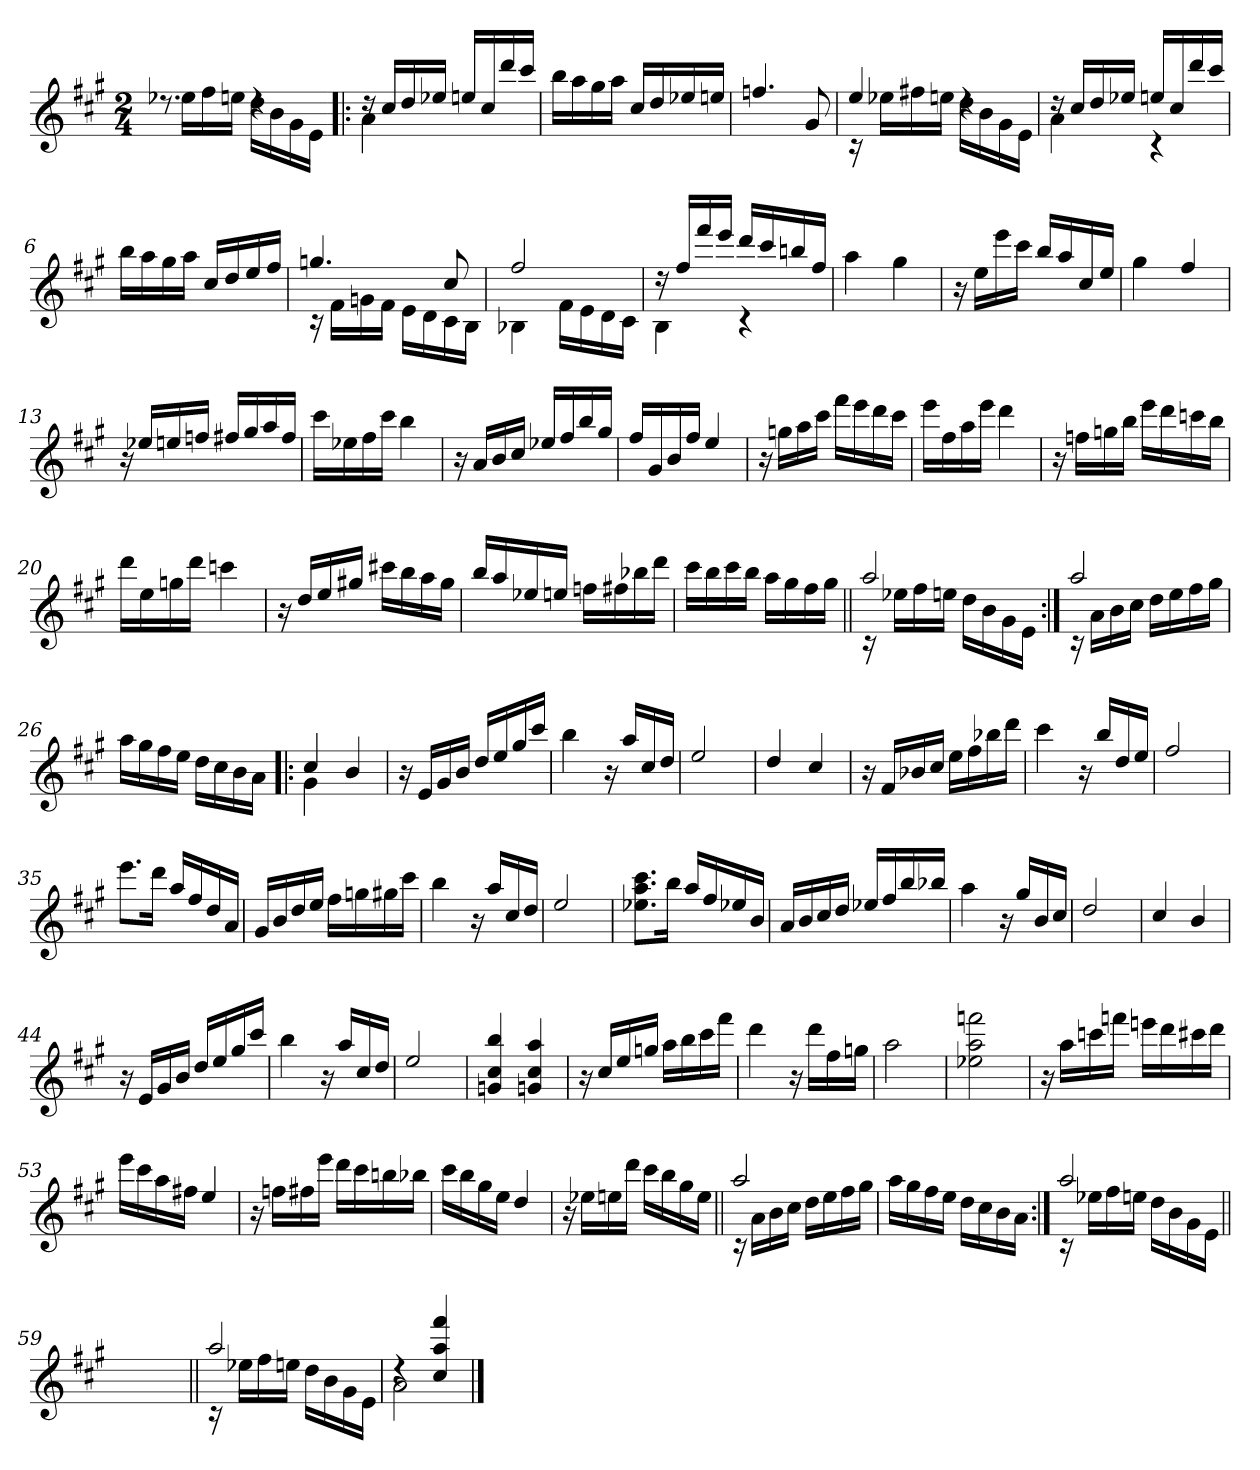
**kern
*part1
*staff1
*clefG2
*k[f#c#g#]
*A:
*M2/4
=
*^
8.rdd	16ee-X!\LL
.	16ff#!\
.	16een!\JJ
4rdd	16dd!\LL
.	16b!\
.	16g#!\
.	16e!\JJ
=1!|:	=1!|:
16rdd	4a!\
16cc#/LL	.
16dd/	.
16ee-X/JJ	.
16een/LL	4ryy
16cc#/	.
16ddd/	.
16ccc#/JJ	.
*v	*v
=2
16bb\LL
16aa\
16gg#\
16aa\JJ
16cc#/LL
16dd/
16ee-X/
16een/JJ
=3
4.ffn/
8g#/
=4
*^
4ee/	16rc
.	16ee-X!\LL
.	16ff#X!\
.	16een!\JJ
4rdd	16dd!\LL
.	16b!\
.	16g#!\
.	16e!\JJ
!!LO:LB:g=z	!!
=5	=5
16rdd	4a!\
16cc#/LL	.
16dd/	.
16ee-X/JJ	.
16een/LL	4rB
16cc#/	.
16ddd/	.
16ccc#/JJ	.
*v	*v
=6
16bb\LL
16aa\
16gg#\
16aa\JJ
16cc#/LL
16dd/
16ee/
16ff#/JJ
=7
*^
4.ggn/	16rB
.	16f#!\LL
.	16gn!\
.	16f#!\JJ
.	16e!\LL
.	16d!\
8cc#/	16c#!\
.	16B!\JJ
=8	=8
2ff#/	4B-X!\
.	16f#!\LL
.	16e!\
.	16d!\
.	16c#!\JJ
=9	=9
16rdd	4B!\
16ff#/LL	.
16fff#/	.
16eee/JJ	.
16ddd/LL	4rc
16ccc#/	.
16bbn/	.
16ff#/JJ	.
*v	*v
=10
4aa\
4gg#\
!!LO:LB:g=z
=11
16r
16ee\LL
16eee\
16ccc#\JJ
16bb/LL
16aa/
16cc#/
16ee/JJ
=12
4gg#\
4ff#/
=13
16r
16ee-X/LL
16een/
16ffn/JJ
16ff#X/LL
16gg#/
16aa/
16ff#/JJ
=14
16ccc#\LL
16ee-X\
16ff#\
16ccc#\JJ
4bb\
=15
16r
16a/LL
16b/
16cc#/JJ
16ee-X/LL
16ff#/
16bb/
16gg#/JJ
=16
16ff#/LL
16g#/
16b/
16ff#/JJ
4ee/
!!LO:LB:g=z
=17
16r
16ggn\LL
16aa\
16ccc#\JJ
16fff#\LL
16eee\
16ddd\
16ccc#\JJ
=18
16eee\LL
16ff#\
16aa\
16eee\JJ
4ddd\
=19
16r
16ffn\LL
16ggn\
16bb\JJ
16eee\LL
16ddd\
16cccn\
16bb\JJ
=20
16ddd\LL
16ee\
16ggn\
16ddd\JJ
4cccn\
=21
16r
16dd/LL
16ee/
16gg#X/JJ
16ccc#X\LL
16bb\
16aa\
16gg#\JJ
!!LO:LB:g=z
=22
16bb/LL
16aa/
16ee-X/
16een/JJ
16ffn\LL
16ff#X\
16bb-X\
16ddd\JJ
=23
16ccc#\LL
16bb\
16ccc#\
16bb\JJ
16aa\LL
16gg#\
16ff#\
16gg#\JJ
=24||
*^
2aa/	16rB
.	16ee-X!\LL
.	16ff#!\
.	16een!\JJ
.	16dd!\LL
.	16b!\
.	16g#!\
.	16e!\JJ
=25:|!	=25:|!
2aa/	16rB
.	16a!\LL
.	16b!\
.	16cc#!\JJ
.	16dd!\LL
.	16ee!\
.	16ff#!\
.	16gg#!\JJ
*v	*v
=26
16aa!\LL
16gg#!\
16ff#!\
16ee!\JJ
16dd!\LL
16cc#!\
16b!\
16a!\JJ
!!LO:LB:g=z
=27!|:
*^
4cc#/	4g#!\
4b/	4ryy
*v	*v
=28
16r
16e/LL
16g#/
16b/JJ
16dd/LL
16ee/
16gg#/
16ccc#/JJ
=29
4bb\
16r
16aa/LL
16cc#/
16dd/JJ
=30
2ee/
=31
4dd/
4cc#/
=32
16r
16f#/LL
16b-X/
16cc#/JJ
16ee\LL
16ff#\
16bb-X\
16ddd\JJ
!!LO:LB:g=z
=33
4ccc#\
16r
16bb/LL
16dd/
16ee/JJ
=34
2ff#/
=35
8.eee\L
16ddd\Jk
16aa/LL
16ff#/
16dd/
16a/JJ
=36
16g#/LL
16b/
16dd/
16ee/JJ
16ff#\LL
16ggn\
16gg#X\
16ccc#\JJ
=37
4bb\
16r
16aa/LL
16cc#/
16dd/JJ
=38
2ee/
!!LO:LB:g=z
=39
8.ee-X\ 8.aa\ 8.ccc#\L
16bb\Jk
16aa/LL
16ff#/
16ee-X/
16b/JJ
=40
16a/LL
16b/
16cc#/
16dd/JJ
16ee-X/LL
16ff#/
16bb/
16bb-X/JJ
=41
4aa\
16r
16gg#/LL
16b/
16cc#/JJ
=42
2dd/
=43
4cc#/
4b/
=44
16r
16e/LL
16g#/
16b/JJ
16dd/LL
16ee/
16gg#/
16ccc#/JJ
!!LO:LB:g=z
=45
4bb\
16r
16aa/LL
16cc#/
16dd/JJ
=46
2ee/
=47
4gn/ 4cc#/ 4bb/
4gn/ 4cc#/ 4aa/
=48
16r
16cc#/LL
16ee/
16ggn/JJ
16aa\LL
16bb\
16ccc#\
16fff#\JJ
=49
4ddd\
16r
16ddd\LL
16ff#\
16ggn\JJ
=50
2aa\
=51
2ee-X\ 2aa\ 2fffn\
!!LO:LB:g=z
=52
16r
16aa\LL
16cccn\
16fffn\JJ
16eeen\LL
16ddd\
16ccc#X\
16ddd\JJ
=53
16eee\LL
16ccc#\
16aa\
16ff#X\JJ
4ee/
=54
16r
16ffn\LL
16ff#X\
16eee\JJ
16ddd\LL
16ccc#\
16bbn\
16bb-X\JJ
=55
16ccc#\LL
16bb\
16gg#\
16ee\JJ
4dd/
=56
16r
16ee-X\LL
16een\
16ddd\JJ
16ccc#\LL
16bb\
16gg#\
16ee\JJ
!!LO:LB:g=z
=57||
*^
2aa/	16rB
.	16a!\LL
.	16b!\
.	16cc#!\JJ
.	16dd!\LL
.	16ee!\
.	16ff#!\
.	16gg#!\JJ
*v	*v
=58
16aa!\LL
16gg#!\
16ff#!\
16ee!\JJ
16dd!\LL
16cc#!\
16b!\
16a!\JJ
=59:|!
*^
2aa/	16rB
.	16ee-X!\LL
.	16ff#!\
.	16een!\JJ
.	16dd!\LL
.	16b!\
.	16g#!\
.	16e!\JJ
*v	*v
=59X591||
2ryy
=60||
*^
2aa/	16rB
.	16ee-X!\LL
.	16ff#!\
.	16een!\JJ
.	16dd!\LL
.	16b!\
.	16g#!\
.	16e!\JJ
=61	=61
4rcc	2a!\
4cc#/ 4aa/ 4fff#/	.
*v	*v
==
*-
